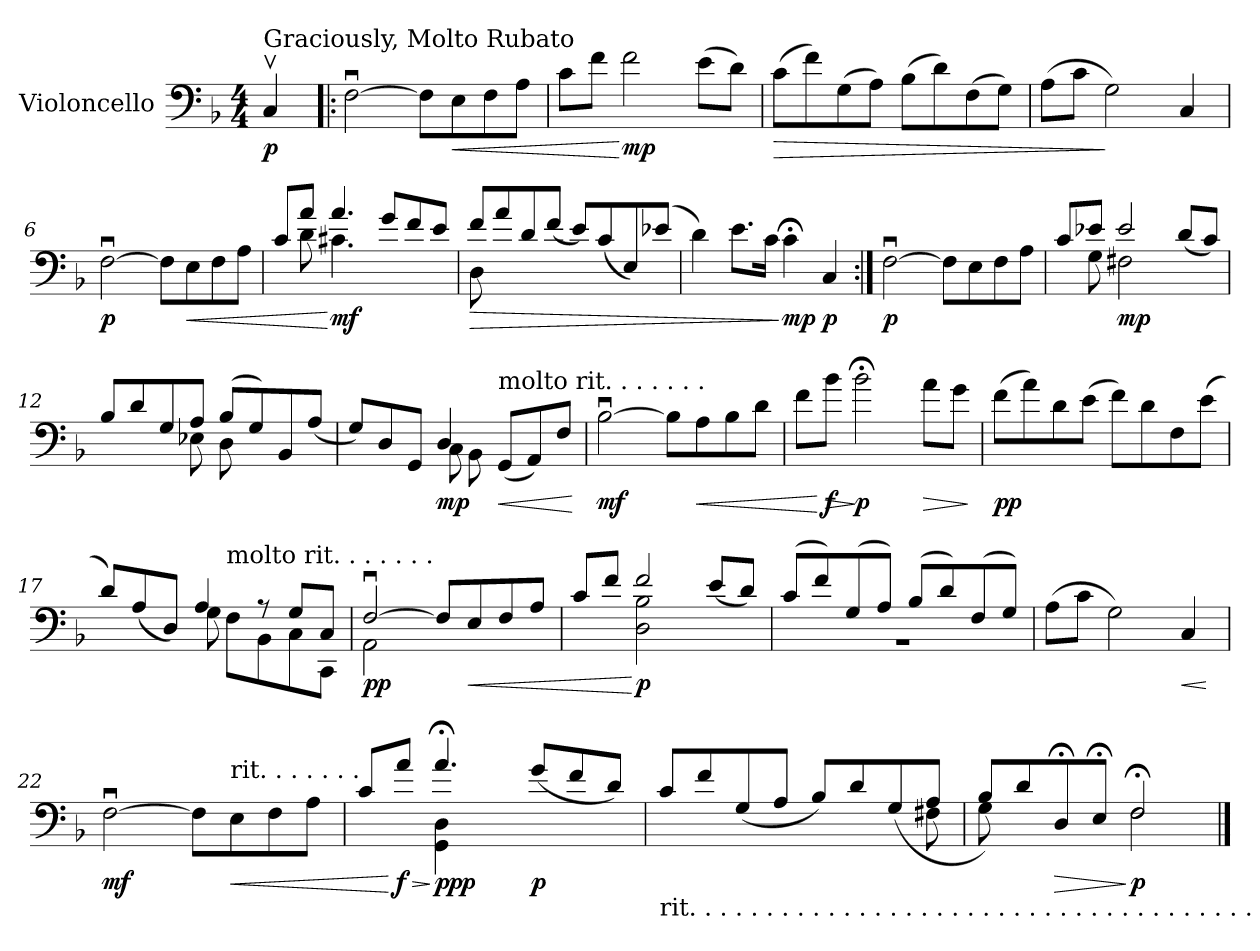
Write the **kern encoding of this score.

**kern	**dynam
*part1	*part1
*staff1	*staff1
*I"Violoncello	*
*I'Vc.	*
*clefF4	*
*k[b-]	*
*M4/4	*
=1	=1
!LO:TX:a:t=Graciously, Molto Rubato	!
!	!LO:DY:b
4Cv/	p
=2!|:	=2!|:
[2Fu\	.
8F\L]	.
!	!LO:HP:b
8E\	<
8F\	.
8A\J	.
=3	=3
8c\L	.
8f\J	.
!	!LO:DY:n=1:b
2f\	[ mp
(8e\L	.
8d\J)	.
!!LO:LB:g=z
=4	=4
!	!LO:HP:b
(8c\L	>
8f\)	.
(8G\	.
8A\J)	.
(8B-\L	.
8d\)	.
(8F\	.
8G\J)	.
=5	=5
(8A\L	.
8c\J	.
2G\)	]
4C/	.
=6	=6
!	!LO:DY:b
[2Fu\	p
8F\L]	.
!	!LO:HP:b
8E\	<
8F\	.
8A\J	.
!!LO:LB:g=z
=7	=7
*^	*
8c/L	8ryy	.
8a/J	8d\	.
!	!	!LO:DY:n=1:b
4.a/	4.c#X\	[ mf
8g/L	4.ryy	.
8f/	.	.
8e/J	.	.
=8	=8	=8
!	!	!LO:HP:b
8f/L	8D\	>
8a/	2..ryy	.
8d/	.	.
(8f/J	.	.
8e/L)	.	.
(8c/	.	.
8E/)	.	.
(8e-X/J	.	.
*v	*v	*
=9	=9
4d\)	.
8.e\L	.
16c\Jk	.
!	!LO:DY:n=1:b
4c;<\	] mp
!	!LO:DY:n=2:b
4C/	p
!!LO:LB:g=z
=10:|!	=10:|!
!	!LO:DY:b
[2Fu\	p
8F\L]	.
8E\	.
8F\	.
8A\J	.
=11	=11
*^	*
8c/L	8ryy	.
8e-X/J	8G\	.
!	!	!LO:DY:b
2e-/	2F#X\	mp
(8d/L	4ryy	.
8c/J)	.	.
=12	=12	=12
8B-/L	4.ryy	.
8d/	.	.
8G/	.	.
8A/J	8E-X\	.
(8B-/L	8D\	.
8G/)	4.ryy	.
8BB-/	.	.
(8A/J	.	.
=13	=13	=13
8G/L)	4.ryy	.
8D/	.	.
8GG/J	.	.
!	!	!LO:DY:b
4D/	8C\	mp
.	8BB-\	.
!LO:TX:a:t=molto rit.  .  .  .  .  .  .	!	!
!	!	!LO:HP:b
(8GG/L	4.ryy	<
8AA/)	.	.
8F/J	.	.
*v	*v	*
.	[
!!LO:LB:g=z
=14	=14
!	!LO:DY:b
[2B-u\	mf
8B-\L]	.
!	!LO:HP:b
8A\	<
8B-\	.
8d\J	.
=15	=15
8f\L	.
!	!LO:HP:n=1:b
!	!LO:DY:n=1:b
8b-\J	[ > f
!	!LO:DY:n=2:b
2b-;<\	] p
!	!LO:HP:b
8a\L	>
8g\J	.
.	]
=16	=16
!	!LO:DY:b
(8f\L	pp
8a\)	.
8d\	.
(8e\J	.
8f\L)	.
8d\	.
8F\	.
(8e\J	.
!!LO:LB:g=z
=17	=17
*^	*
8d/L)	4.ryy	.
(8A/	.	.
8D/J)	.	.
4A/	8G\	.
!	!LO:TX:a:t=molto rit.  .  .  .  .  .  .	!
.	8F\L	.
8r	8BB-\	.
8G/L	8C\	.
8C/J	8CC\J	.
=18	=18	=18
!	!	!LO:DY:b
[2Fu/	2AA\	pp
8F/L]	2ryy	.
!	!	!LO:HP:b
8E/	.	<
8F/	.	.
8A/J	.	.
=19	=19	=19
8c/L	4ryy	.
8f/J	.	.
!	!	!LO:DY:n=1:b
2f/	2D\ 2B-\	[ p
(8e/L	4ryy	.
8d/J)	.	.
!!LO:LB:g=z	!!
=20	=20	=20
(8c/L	1r	.
8f/)	.	.
(8G/	.	.
8A/J)	.	.
(8B-/L	.	.
8d/)	.	.
(8F/	.	.
8G/J)	.	.
*v	*v	*
=21	=21
(8A\L	.
8c\J	.
2G\)	.
!	!LO:HP:b
4C/	<
.	[
=22	=22
!	!LO:DY:b
[2Fu\	mf
8F\L]	.
!LO:TX:a:t=rit.  .  .  .  .  .  .	!
!	!LO:HP:b
8E\	<
8F\	.
8A\J	.
=23	=23
*^	*
8c/L	4ryy	.
!	!	!LO:HP:n=1:b
!	!	!LO:DY:n=1:b
8a/J	.	[ > f
!	!	!LO:DY:n=2:b
4.a;</	4GG\ 4D\	] ppp
.	2ryy	.
!	!	!LO:DY:n=3:b
(8g/L	.	p
8f/	.	.
8d/J)	.	.
!!LO:LB:g=z	!!
=24	=24	=24
!LO:TX:b:t=rit.  .  .  .  .  .  .  .  .  .  .  .  .  .  .  .  .  .  .  .  .  .  .  .  .  .  .  .  .  .  .  .  .  .  .  .  .  .  .  .  .  .  .	!	!
8c/L	2..ryy	.
8f/	.	.
(8G/	.	.
8A/J	.	.
8B-/L)	.	.
8d/	.	.
(8G/	.	.
8A/J	8F#X\	.
=25	=25	=25
8B-/L)	8G\	.
8d/	4.ryy	.
!	!	!LO:HP:b
8D;</	.	>
8E;</J	.	.
!	!	!LO:DY:n=1:b
2F;</	2F\	] p
*v	*v	*
==	==
*-	*-
